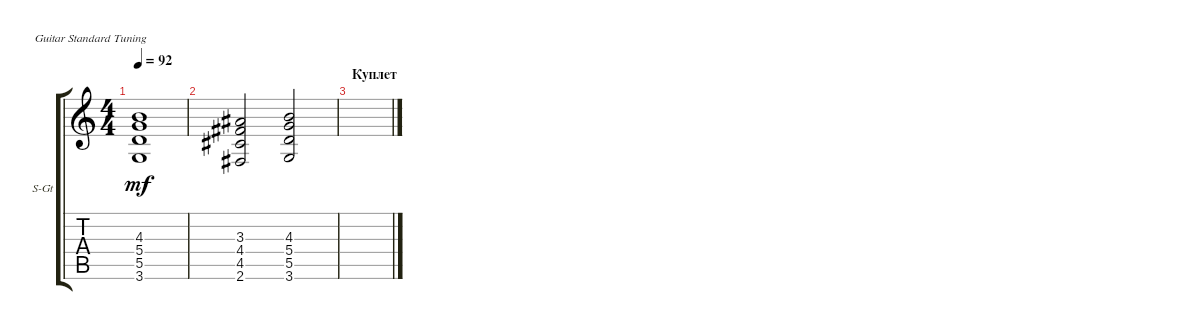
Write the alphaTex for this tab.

\defaultSystemsLayout 4
\bracketExtendMode groupsimilarinstruments
\firstSystemTrackNameOrientation horizontal
\otherSystemsTrackNameOrientation horizontal
\track ("А. Андреев (клавиши)" "S-Gt") {instrument acousticguitarsteel}
\staff {score tabs}
\tuning (E4 B3 G3 D3 A2 E2)
\ts (4 4)
\tempo 92
\clef g2
\scale
0.333333
\ks c
(3.6 5.5 5.4 4.3).1{dy mf} |
\scale
0.333333 (2.6 4.5 4.4 3.3).2 (3.6 5.5 5.4 4.3).2 |
\section ("" "Куплет")
